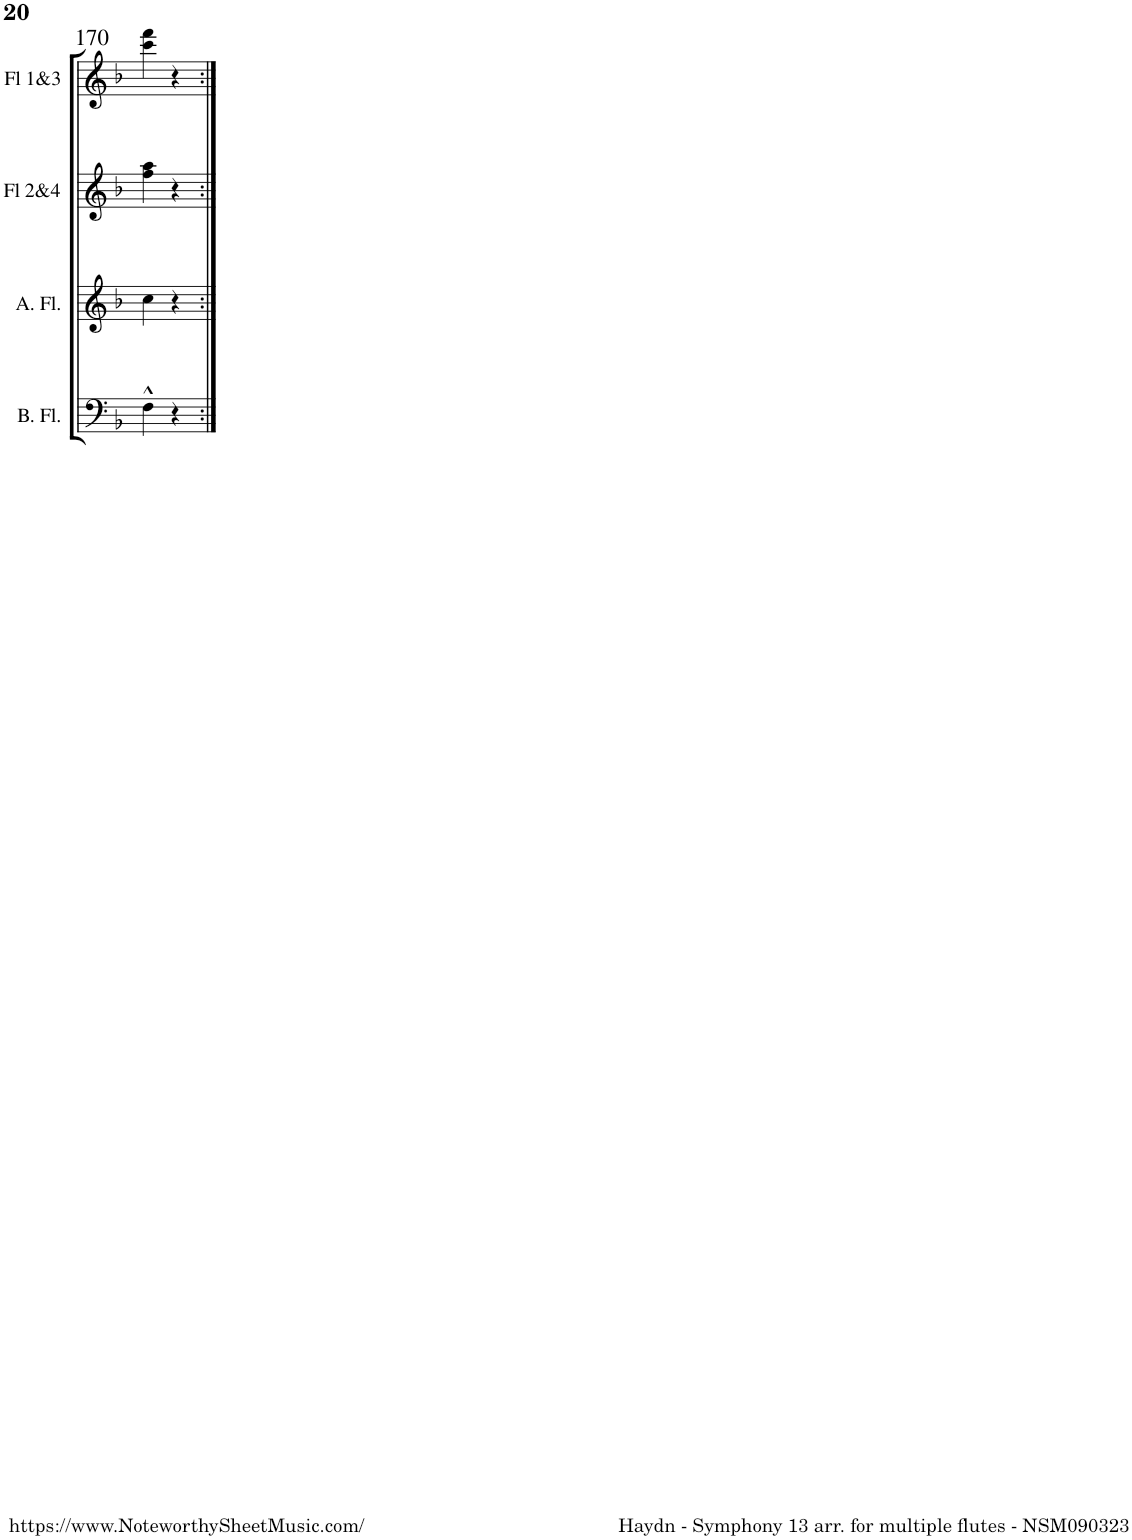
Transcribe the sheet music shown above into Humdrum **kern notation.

**kern	**kern	**kern	**kern
*part4	*part3	*part2	*part1
*staff4	*staff3	*staff2	*staff1
*I"Bass Flute	*I"Alto Flute	*I"Flutes 2&amp;4	*I"Flutes 1&amp;3
*I'B. Fl.	*I'A. Fl.	*I'Fl 2&amp;4	*I'Fl 1&amp;3
!!LO:PB:g=z
*clefF4	*clefG2	*clefG2	*clefG2
*k[b-]	*k[b-]	*k[b-]	*k[b-]
*M2/4	*M2/4	*M2/4	*M2/4
=170	=170	=170	=170
4F^^\	4cc\	4ff\ 4aa\	4ccc\ 4fff\
4r	4r	4r	4r
=:|!	=:|!	=:|!	=:|!
*-	*-	*-	*-
